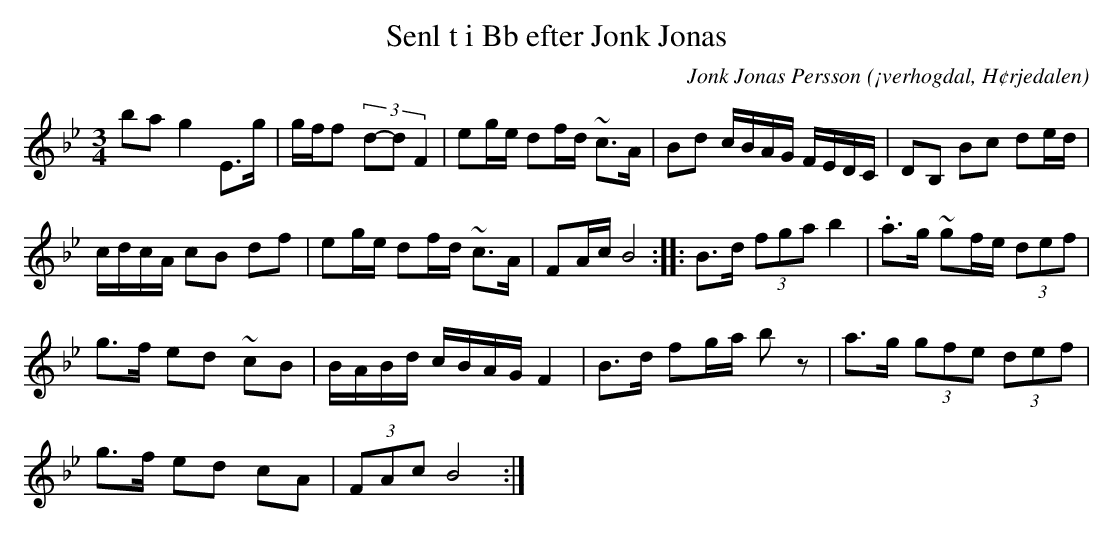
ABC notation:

X:1
T:Senl t i Bb efter Jonk Jonas
O:¡verhogdal, H¢rjedalen
M:3/4
C:Jonk Jonas Persson
K:Bb
ba g2 E>g |g/f/f- (3d-d F2| eg/2e/2 df/2d/2 ~c>A | Bd c/2B/2A/2G/2 F/2E/2D/2C/2 | DB, Bc de/2d/2 |
 c/2d/2c/2A/2 cB df | eg/2e/2 df/2d/2 ~c>A | FA/2c/2 B4 :: B>d (3fga b2 | .a>g ~gf/2e/2 (3def |
g>f ed ~cB | B/2A/2B/2d/2 c/2B/2A/2G/2 F2 | B>d fg/2a/2 b z | a>g (3gfe (3def |
g>f ed cA | (3FAc B4 :|
